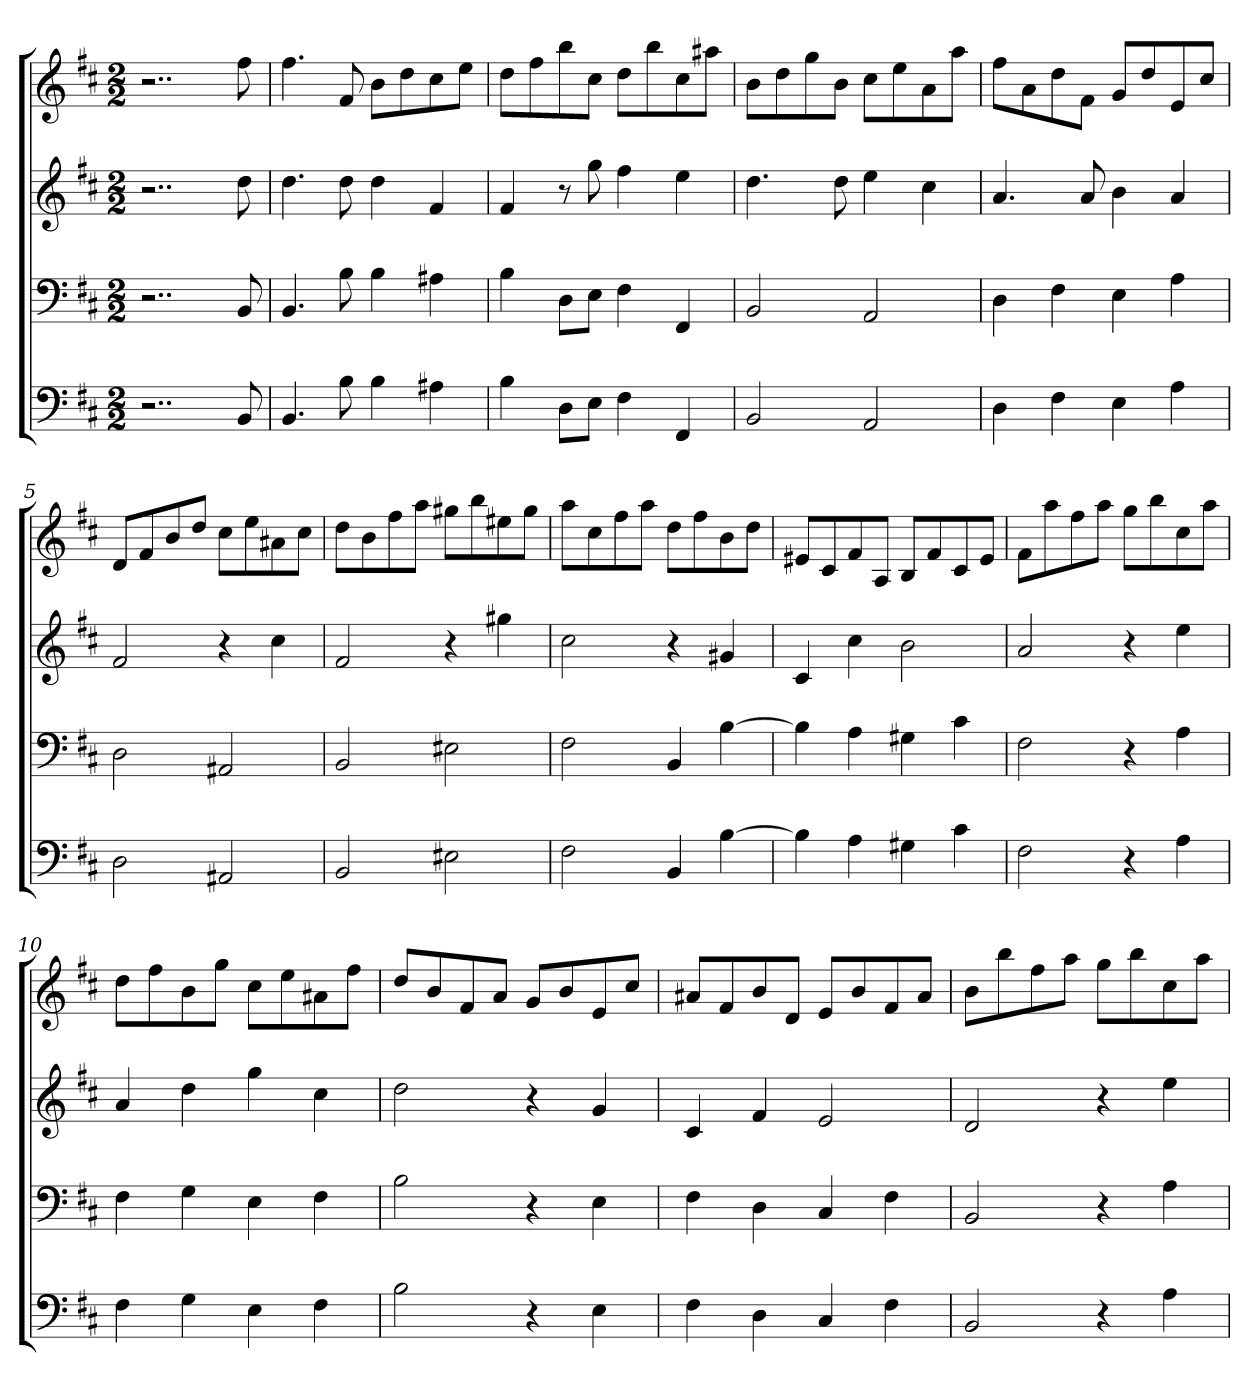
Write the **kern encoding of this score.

**kern	**kern	**kern	**kern
*part4	*part3	*part2	*part1
*staff4	*staff3	*staff2	*staff1
*k[f#c#]	*k[f#c#]	*k[f#c#]	*k[f#c#]
*b:	*b:	*b:	*b:
*M2/2	*M2/2	*M2/2	*M2/2
=	=	=	=
2..r	2..r	2..r	2..r
8BB	8BB	8dd	8ff#
=1	=1	=1	=1
4.BB	4.BB	4.dd	4.ff#
8B	8B	8dd	8f#
4B	4B	4dd	8bL
.	.	.	8dd
4A#X	4A#X	4f#	8cc#
.	.	.	8eeJ
=2	=2	=2	=2
4B	4B	4f#	8ddL
.	.	.	8ff#
8DL	8DL	8r	8bb
8EJ	8EJ	8gg	8cc#J
4F#	4F#	4ff#	8ddL
.	.	.	8bb
4FF#	4FF#	4ee	8cc#
.	.	.	8aa#XJ
=3	=3	=3	=3
2BB	2BB	4.dd	8bL
.	.	.	8dd
.	.	.	8gg
.	.	8dd	8bJ
2AA	2AA	4ee	8cc#L
.	.	.	8ee
.	.	4cc#	8a
.	.	.	8aaJ
=4	=4	=4	=4
4D	4D	4.a	8ff#L
.	.	.	8a
4F#	4F#	.	8dd
.	.	8a	8f#J
4E	4E	4b	8gL
.	.	.	8dd
4A	4A	4a	8e
.	.	.	8cc#J
=5	=5	=5	=5
2D	2D	2f#	8dL
.	.	.	8f#
.	.	.	8b
.	.	.	8ddJ
2AA#X	2AA#X	4r	8cc#L
.	.	.	8ee
.	.	4cc#	8a#X
.	.	.	8cc#J
=6	=6	=6	=6
2BB	2BB	2f#	8ddL
.	.	.	8b
.	.	.	8ff#
.	.	.	8aaJ
2E#X	2E#X	4r	8gg#XL
.	.	.	8bb
.	.	4gg#X	8ee#X
.	.	.	8gg#J
=7	=7	=7	=7
2F#	2F#	2cc#	8aaL
.	.	.	8cc#
.	.	.	8ff#
.	.	.	8aaJ
4BB	4BB	4r	8ddL
.	.	.	8ff#
[4B	[4B	4g#X	8b
.	.	.	8ddJ
=8	=8	=8	=8
4B]	4B]	4c#	8e#XL
.	.	.	8c#
4A	4A	4cc#	8f#
.	.	.	8AJ
4G#X	4G#X	2b	8BL
.	.	.	8f#
4c#	4c#	.	8c#
.	.	.	8e#J
=9	=9	=9	=9
2F#	2F#	2a	8f#L
.	.	.	8aa
.	.	.	8ff#
.	.	.	8aaJ
4r	4r	4r	8ggL
.	.	.	8bb
4A	4A	4ee	8cc#
.	.	.	8aaJ
=10	=10	=10	=10
4F#	4F#	4a	8ddL
.	.	.	8ff#
4G	4G	4dd	8b
.	.	.	8ggJ
4E	4E	4gg	8cc#L
.	.	.	8ee
4F#	4F#	4cc#	8a#X
.	.	.	8ff#J
=11	=11	=11	=11
2B	2B	2dd	8ddL
.	.	.	8b
.	.	.	8f#
.	.	.	8aJ
4r	4r	4r	8gL
.	.	.	8b
4E	4E	4g	8e
.	.	.	8cc#J
=12	=12	=12	=12
4F#	4F#	4c#	8a#XL
.	.	.	8f#
4D	4D	4f#	8b
.	.	.	8dJ
4C#	4C#	2e	8eL
.	.	.	8b
4F#	4F#	.	8f#
.	.	.	8a#J
=13	=13	=13	=13
2BB	2BB	2d	8bL
.	.	.	8bb
.	.	.	8ff#
.	.	.	8aaJ
4r	4r	4r	8ggL
.	.	.	8bb
4A	4A	4ee	8cc#
.	.	.	8aaJ
=	=	=	=
*-	*-	*-	*-
